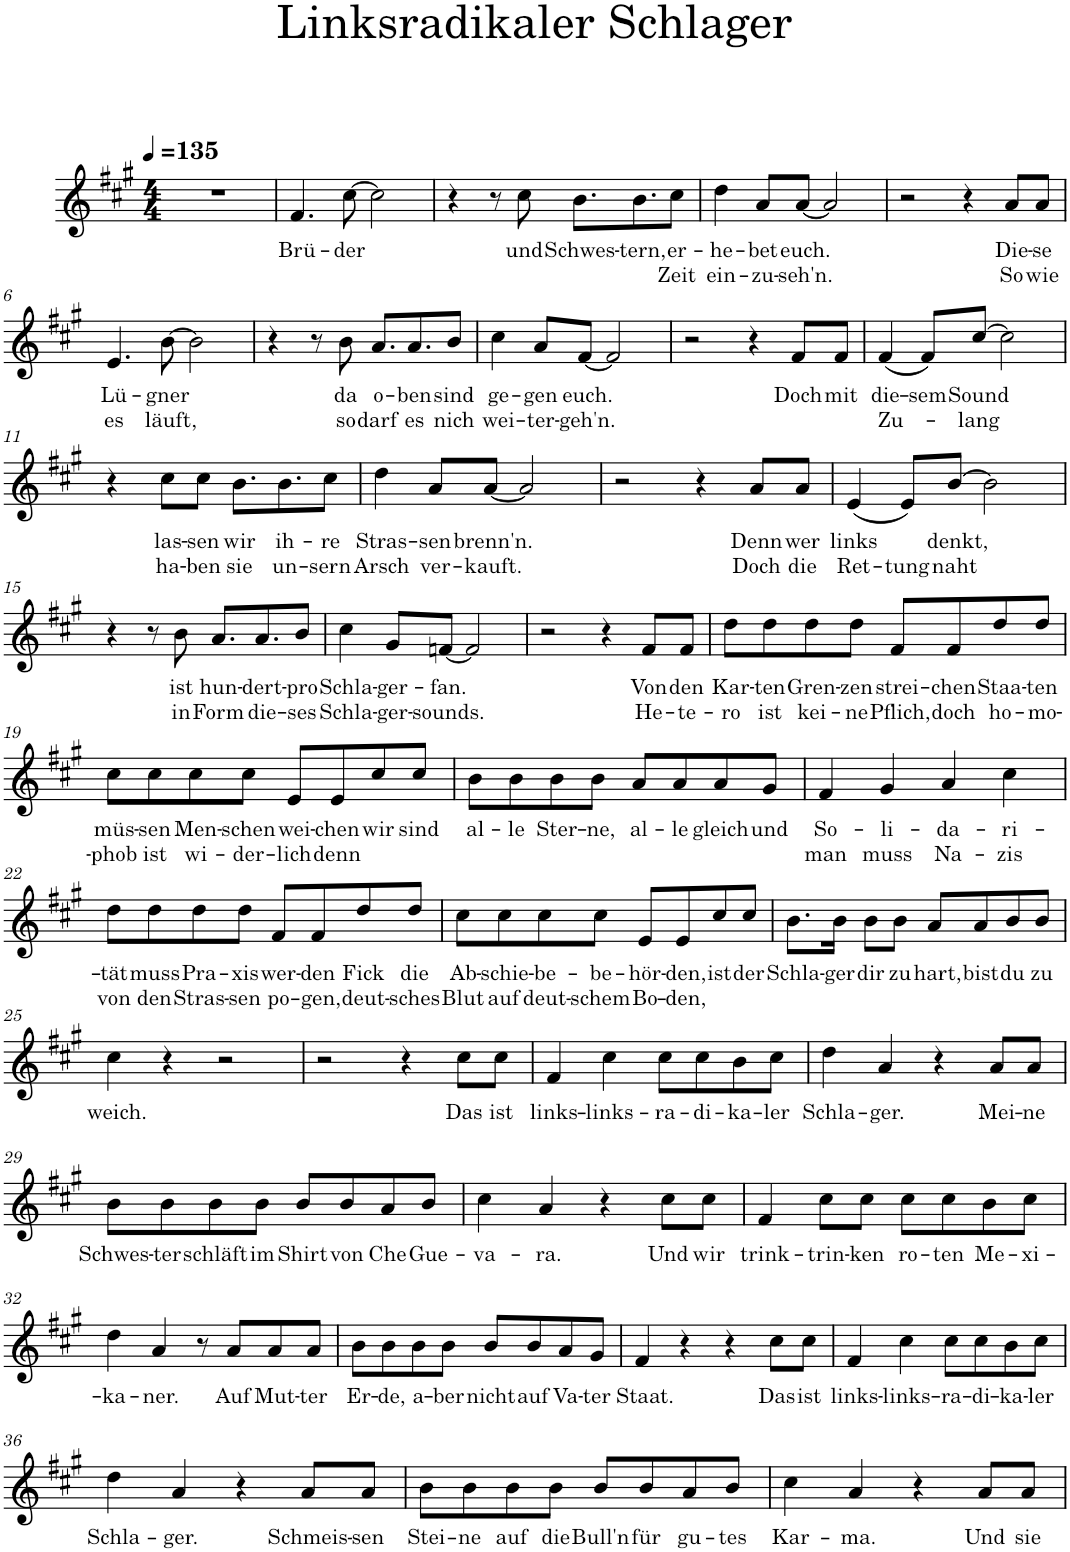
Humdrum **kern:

**kern	**text	**text
*part1	*part1	*part1
*staff1	*staff1	*staff1
*I"Bb Trumpet	*	*
*I'Bb Tpt.	*	*
*clefG2	*	*
*Trd1c2	*	*
*k[f#c#g#]	*	*
*M4/4	*	*
*MM135	*	*
=1	=1	=1
1r	.	.
=2	=2	=2
!	!LO:LY:b	!
4.f#/	Brü-	.
!	!LO:LY:b	!
[8cc#\	-der	.
2cc#\]	.	.
=3	=3	=3
4r	.	.
8r	.	.
!	!LO:LY:b	!
8cc#\	und	.
!	!LO:LY:b	!
8.b\L	Schwes-	.
!	!LO:LY:b	!
8.b\	-tern,	.
!	!LO:LY:b	!LO:LY:b
8cc#\J	er-	Zeit
=4	=4	=4
!	!LO:LY:b	!LO:LY:b
4dd\	-he-	ein-
!	!LO:LY:b	!LO:LY:b
8a/L	-bet	-zu-
!	!LO:LY:b	!LO:LY:b
[8a/J	euch.	-seh'n.
2a/]	.	.
=5	=5	=5
2r	.	.
4r	.	.
!	!LO:LY:b	!LO:LY:b
8a/L	Die-	So
!	!LO:LY:b	!LO:LY:b
8a/J	-se	wie
!!LO:LB:g=z
=6	=6	=6
!	!LO:LY:b	!LO:LY:b
4.e/	Lü-	es
!	!LO:LY:b	!LO:LY:b
[8b\	-gner	läuft,
2b\]	.	.
=7	=7	=7
4r	.	.
8r	.	.
!	!LO:LY:b	!LO:LY:b
8b\	da	so
!	!LO:LY:b	!LO:LY:b
8.a/L	o-	darf
!	!LO:LY:b	!LO:LY:b
8.a/	-ben	es
!	!LO:LY:b	!LO:LY:b
8b/J	sind	nich
=8	=8	=8
!	!LO:LY:b	!LO:LY:b
4cc#\	ge-	wei-
!	!LO:LY:b	!LO:LY:b
8a/L	-gen	-ter-
!	!LO:LY:b	!LO:LY:b
[8f#/J	euch.	-geh'n.
2f#/]	.	.
=9	=9	=9
2r	.	.
4r	.	.
!	!LO:LY:b	!
8f#/L	Doch	.
!	!LO:LY:b	!
8f#/J	mit	.
=10	=10	=10
!	!LO:LY:b	!LO:LY:b
(4f#/	die-	Zu-
!	!LO:LY:b	!
8f#/L)	-sem	.
!	!LO:LY:b	!LO:LY:b
[8cc#/J	Sound	-lang
2cc#\]	.	.
!!LO:LB:g=z
=11	=11	=11
4r	.	.
!	!LO:LY:b	!LO:LY:b
8cc#\L	las-	ha-
!	!LO:LY:b	!LO:LY:b
8cc#\J	-sen	-ben
!	!LO:LY:b	!LO:LY:b
8.b\L	wir	sie
!	!LO:LY:b	!LO:LY:b
8.b\	ih-	un-
!	!LO:LY:b	!LO:LY:b
8cc#\J	-re	-sern
=12	=12	=12
!	!LO:LY:b	!LO:LY:b
4dd\	Stras-	Arsch
!	!LO:LY:b	!LO:LY:b
8a/L	-sen	ver-
!	!LO:LY:b	!LO:LY:b
[8a/J	brenn'n.	-kauft.
2a/]	.	.
=13	=13	=13
2r	.	.
4r	.	.
!	!LO:LY:b	!LO:LY:b
8a/L	Denn	Doch
!	!LO:LY:b	!LO:LY:b
8a/J	wer	die
=14	=14	=14
!	!LO:LY:b	!LO:LY:b
(4e/	links	Ret-
!	!	!LO:LY:b
8e/L)	.	-tung
!	!LO:LY:b	!LO:LY:b
[8b/J	denkt,	naht
2b\]	.	.
!!LO:LB:g=z
=15	=15	=15
4r	.	.
8r	.	.
!	!LO:LY:b	!LO:LY:b
8b\	ist	in
!	!LO:LY:b	!LO:LY:b
8.a/L	hun-	Form
!	!LO:LY:b	!LO:LY:b
8.a/	-dert-	die-
!	!LO:LY:b	!LO:LY:b
8b/J	-pro	-ses
=16	=16	=16
!	!LO:LY:b	!LO:LY:b
4cc#\	Schla-	Schla-
!	!LO:LY:b	!LO:LY:b
8g#/L	-ger-	-ger-
!	!LO:LY:b	!LO:LY:b
[8fn/J	-fan.	-sounds.
2f/]	.	.
=17	=17	=17
2r	.	.
4r	.	.
!	!LO:LY:b	!LO:LY:b
8f#/L	Von	He-
!	!LO:LY:b	!LO:LY:b
8f#/J	den	-te-
=18	=18	=18
!	!LO:LY:b	!LO:LY:b
8dd\L	Kar-	-ro
!	!LO:LY:b	!LO:LY:b
8dd\	-ten	ist
!	!LO:LY:b	!LO:LY:b
8dd\	Gren-	kei-
!	!LO:LY:b	!LO:LY:b
8dd\J	-zen	-ne
!	!LO:LY:b	!LO:LY:b
8f#/L	strei-	Pflich,
!	!LO:LY:b	!LO:LY:b
8f#/	-chen	doch
!	!LO:LY:b	!LO:LY:b
8dd/	Staa-	ho-
!	!LO:LY:b	!LO:LY:b
8dd/J	-ten	-mo-
!!LO:LB:g=z
=19	=19	=19
!	!LO:LY:b	!LO:LY:b
8cc#\L	müs-	-phob
!	!LO:LY:b	!LO:LY:b
8cc#\	-sen	ist
!	!LO:LY:b	!LO:LY:b
8cc#\	Men-	wi-
!	!LO:LY:b	!LO:LY:b
8cc#\J	-schen	-der-
!	!LO:LY:b	!LO:LY:b
8e/L	wei-	-lich
!	!LO:LY:b	!LO:LY:b
8e/	-chen	denn
!	!LO:LY:b	!
8cc#/	wir	.
!	!LO:LY:b	!
8cc#/J	sind	.
=20	=20	=20
!	!LO:LY:b	!
8b\L	al-	.
!	!LO:LY:b	!
8b\	-le	.
!	!LO:LY:b	!
8b\	Ster-	.
!	!LO:LY:b	!
8b\J	-ne,	.
!	!LO:LY:b	!
8a/L	al-	.
!	!LO:LY:b	!
8a/	-le	.
!	!LO:LY:b	!
8a/	gleich	.
!	!LO:LY:b	!
8g#/J	und	.
=21	=21	=21
!	!LO:LY:b	!LO:LY:b
4f#/	So-	man
!	!LO:LY:b	!LO:LY:b
4g#/	li-	muss
!	!LO:LY:b	!LO:LY:b
4a/	-da-	Na-
!	!LO:LY:b	!LO:LY:b
4cc#\	-ri-	-zis
!!LO:LB:g=z
=22	=22	=22
!	!LO:LY:b	!LO:LY:b
8dd\L	-tät	von
!	!LO:LY:b	!LO:LY:b
8dd\	muss	den
!	!LO:LY:b	!LO:LY:b
8dd\	Pra-	Stras-
!	!LO:LY:b	!LO:LY:b
8dd\J	-xis	-sen
!	!LO:LY:b	!LO:LY:b
8f#/L	wer-	po-
!	!LO:LY:b	!LO:LY:b
8f#/	den	-gen,
!	!LO:LY:b	!LO:LY:b
8dd/	Fick	deut-
!	!LO:LY:b	!LO:LY:b
8dd/J	die	-sches
=23	=23	=23
!	!LO:LY:b	!LO:LY:b
8cc#\L	Ab-	Blut
!	!LO:LY:b	!LO:LY:b
8cc#\	-schie-	auf
!	!LO:LY:b	!LO:LY:b
8cc#\	-be-	deut-
!	!LO:LY:b	!LO:LY:b
8cc#\J	-be-	-schem
!	!LO:LY:b	!LO:LY:b
8e/L	-hör-	Bo-
!	!LO:LY:b	!LO:LY:b
8e/	-den,	-den,
!	!LO:LY:b	!
8cc#/	ist	.
!	!LO:LY:b	!
8cc#/J	der	.
=24	=24	=24
!	!LO:LY:b	!
8.b\L	Schla-	.
!	!LO:LY:b	!
16b\Jk	-ger	.
!	!LO:LY:b	!
8b\L	dir	.
!	!LO:LY:b	!
8b\J	zu	.
!	!LO:LY:b	!
8a/L	hart,	.
!	!LO:LY:b	!
8a/	bist	.
!	!LO:LY:b	!
8b/	du	.
!	!LO:LY:b	!
8b/J	zu	.
!!LO:LB:g=z
=25	=25	=25
!	!LO:LY:b	!
4cc#\	weich.	.
4r	.	.
2r	.	.
=26	=26	=26
2r	.	.
4r	.	.
!	!LO:LY:b	!
8cc#\L	Das	.
!	!LO:LY:b	!
8cc#\J	ist	.
=27	=27	=27
!	!LO:LY:b	!
4f#/	links-	.
!	!LO:LY:b	!
4cc#\	-links-	.
!	!LO:LY:b	!
8cc#\L	-ra-	.
!	!LO:LY:b	!
8cc#\	-di-	.
!	!LO:LY:b	!
8b\	-ka-	.
!	!LO:LY:b	!
8cc#\J	-ler	.
=28	=28	=28
!	!LO:LY:b	!
4dd\	Schla-	.
!	!LO:LY:b	!
4a/	-ger.	.
4r	.	.
!	!LO:LY:b	!
8a/L	Mei-	.
!	!LO:LY:b	!
8a/J	-ne	.
!!LO:LB:g=z
=29	=29	=29
!	!LO:LY:b	!
8b\L	Schwes-	.
!	!LO:LY:b	!
8b\	-ter	.
!	!LO:LY:b	!
8b\	schläft	.
!	!LO:LY:b	!
8b\J	im	.
!	!LO:LY:b	!
8b/L	Shirt	.
!	!LO:LY:b	!
8b/	von	.
!	!LO:LY:b	!
8a/	Che	.
!	!LO:LY:b	!
8b/J	Gue-	.
=30	=30	=30
!	!LO:LY:b	!
4cc#\	-va-	.
!	!LO:LY:b	!
4a/	-ra.	.
4r	.	.
!	!LO:LY:b	!
8cc#\L	Und	.
!	!LO:LY:b	!
8cc#\J	wir	.
=31	=31	=31
!	!LO:LY:b	!
4f#/	trink-	.
!	!LO:LY:b	!
8cc#\L	-trin-	.
!	!LO:LY:b	!
8cc#\J	-ken	.
!	!LO:LY:b	!
8cc#\L	ro-	.
!	!LO:LY:b	!
8cc#\	-ten	.
!	!LO:LY:b	!
8b\	Me-	.
!	!LO:LY:b	!
8cc#\J	-xi-	.
!!LO:LB:g=z
=32	=32	=32
!	!LO:LY:b	!
4dd\	-ka-	.
!	!LO:LY:b	!
4a/	-ner.	.
8r	.	.
!	!LO:LY:b	!
8a/L	Auf	.
!	!LO:LY:b	!
8a/	Mut-	.
!	!LO:LY:b	!
8a/J	-ter	.
=33	=33	=33
!	!LO:LY:b	!
8b\L	Er-	.
!	!LO:LY:b	!
8b\	-de,	.
!	!LO:LY:b	!
8b\	a-	.
!	!LO:LY:b	!
8b\J	-ber	.
!	!LO:LY:b	!
8b/L	nicht	.
!	!LO:LY:b	!
8b/	auf	.
!	!LO:LY:b	!
8a/	Va-	.
!	!LO:LY:b	!
8g#/J	-ter	.
=34	=34	=34
!	!LO:LY:b	!
4f#/	Staat.	.
4r	.	.
4r	.	.
!	!LO:LY:b	!
8cc#\L	Das	.
!	!LO:LY:b	!
8cc#\J	ist	.
=35	=35	=35
!	!LO:LY:b	!
4f#/	links-	.
!	!LO:LY:b	!
4cc#\	-links-	.
!	!LO:LY:b	!
8cc#\L	-ra-	.
!	!LO:LY:b	!
8cc#\	-di-	.
!	!LO:LY:b	!
8b\	-ka-	.
!	!LO:LY:b	!
8cc#\J	-ler	.
!!LO:LB:g=z
=36	=36	=36
!	!LO:LY:b	!
4dd\	Schla-	.
!	!LO:LY:b	!
4a/	-ger.	.
4r	.	.
!	!LO:LY:b	!
8a/L	Schmeis-	.
!	!LO:LY:b	!
8a/J	sen	.
=37	=37	=37
!	!LO:LY:b	!
8b\L	Stei-	.
!	!LO:LY:b	!
8b\	-ne	.
!	!LO:LY:b	!
8b\	auf	.
!	!LO:LY:b	!
8b\J	die	.
!	!LO:LY:b	!
8b/L	Bull'n	.
!	!LO:LY:b	!
8b/	für	.
!	!LO:LY:b	!
8a/	gu-	.
!	!LO:LY:b	!
8b/J	-tes	.
=38	=38	=38
!	!LO:LY:b	!
4cc#\	Kar-	.
!	!LO:LY:b	!
4a/	-ma.	.
4r	.	.
!	!LO:LY:b	!
8a/L	Und	.
!	!LO:LY:b	!
8a/J	sie	.
=	=	=
*-	*-	*-
